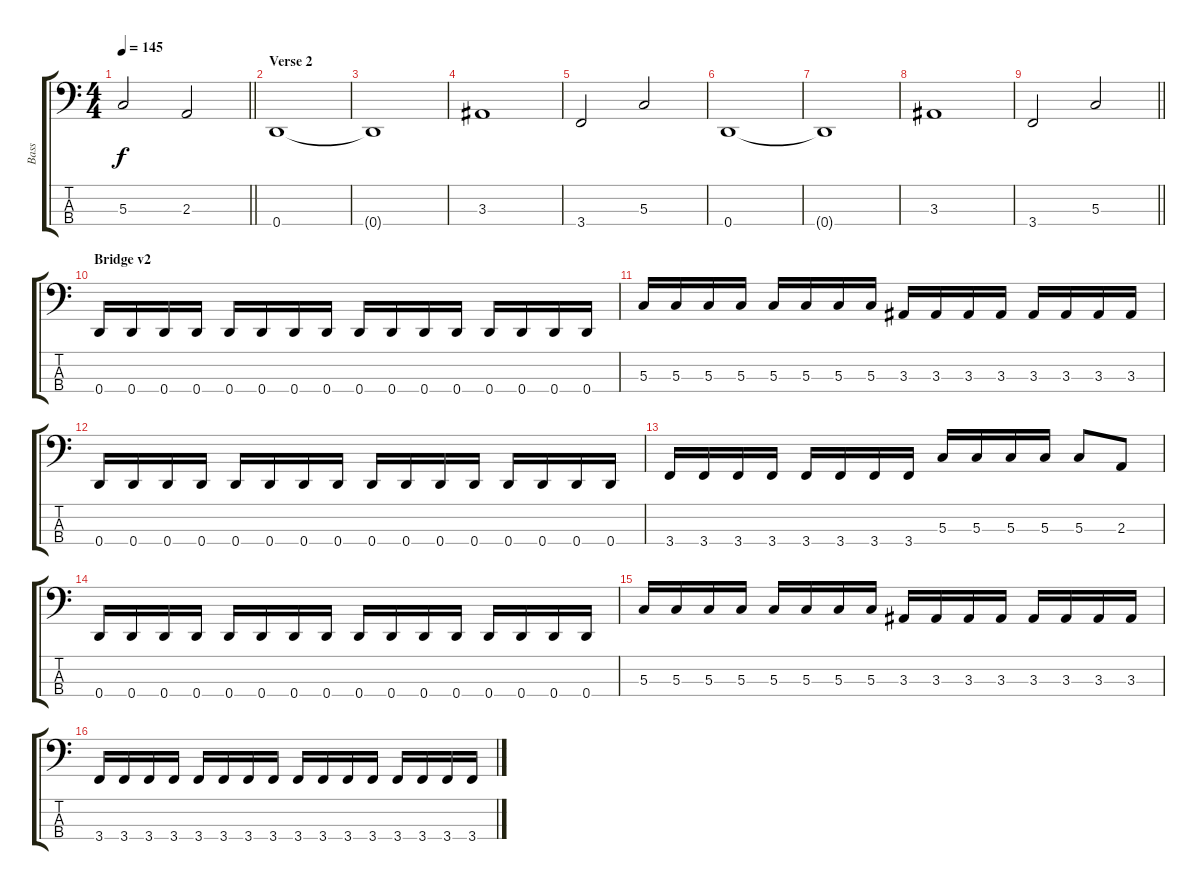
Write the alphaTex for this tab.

\track ("Bass" "Bass") {instrument electricbasspick}
\staff {score tabs}
\tuning (F2 C2 G1 D1) {hide}
\ts (4 4)
\tempo 145
\clef f4
\barLineRight lightlight
\ks c
5.3.2{dy f} 2.3.2 |
\section ("" "Verse 2")
0.4.1 |
0.4{t}.1 |
3.3.1 |
3.4.2 5.3.2 |
0.4.1 |
0.4{t}.1 |
3.3.1 |
\barLineRight lightlight
3.4.2 5.3.2 |
\section ("" "Bridge v2")
0.4.16 0.4.16 0.4.16 0.4.16 0.4.16 0.4.16 0.4.16 0.4.16 0.4.16 0.4.16 0.4.16 0.4.16 0.4.16 0.4.16 0.4.16 0.4.16 |
5.3.16 5.3.16 5.3.16 5.3.16 5.3.16 5.3.16 5.3.16 5.3.16 3.3.16 3.3.16 3.3.16 3.3.16 3.3.16 3.3.16 3.3.16 3.3.16 |
0.4.16 0.4.16 0.4.16 0.4.16 0.4.16 0.4.16 0.4.16 0.4.16 0.4.16 0.4.16 0.4.16 0.4.16 0.4.16 0.4.16 0.4.16 0.4.16 |
3.4.16 3.4.16 3.4.16 3.4.16 3.4.16 3.4.16 3.4.16 3.4.16 5.3.16 5.3.16 5.3.16 5.3.16 5.3.8 2.3.8 |
0.4.16 0.4.16 0.4.16 0.4.16 0.4.16 0.4.16 0.4.16 0.4.16 0.4.16 0.4.16 0.4.16 0.4.16 0.4.16 0.4.16 0.4.16 0.4.16 |
5.3.16 5.3.16 5.3.16 5.3.16 5.3.16 5.3.16 5.3.16 5.3.16 3.3.16 3.3.16 3.3.16 3.3.16 3.3.16 3.3.16 3.3.16 3.3.16 |
3.4.16 3.4.16 3.4.16 3.4.16 3.4.16 3.4.16 3.4.16 3.4.16 3.4.16 3.4.16 3.4.16 3.4.16 3.4.16 3.4.16 3.4.16 3.4.16
